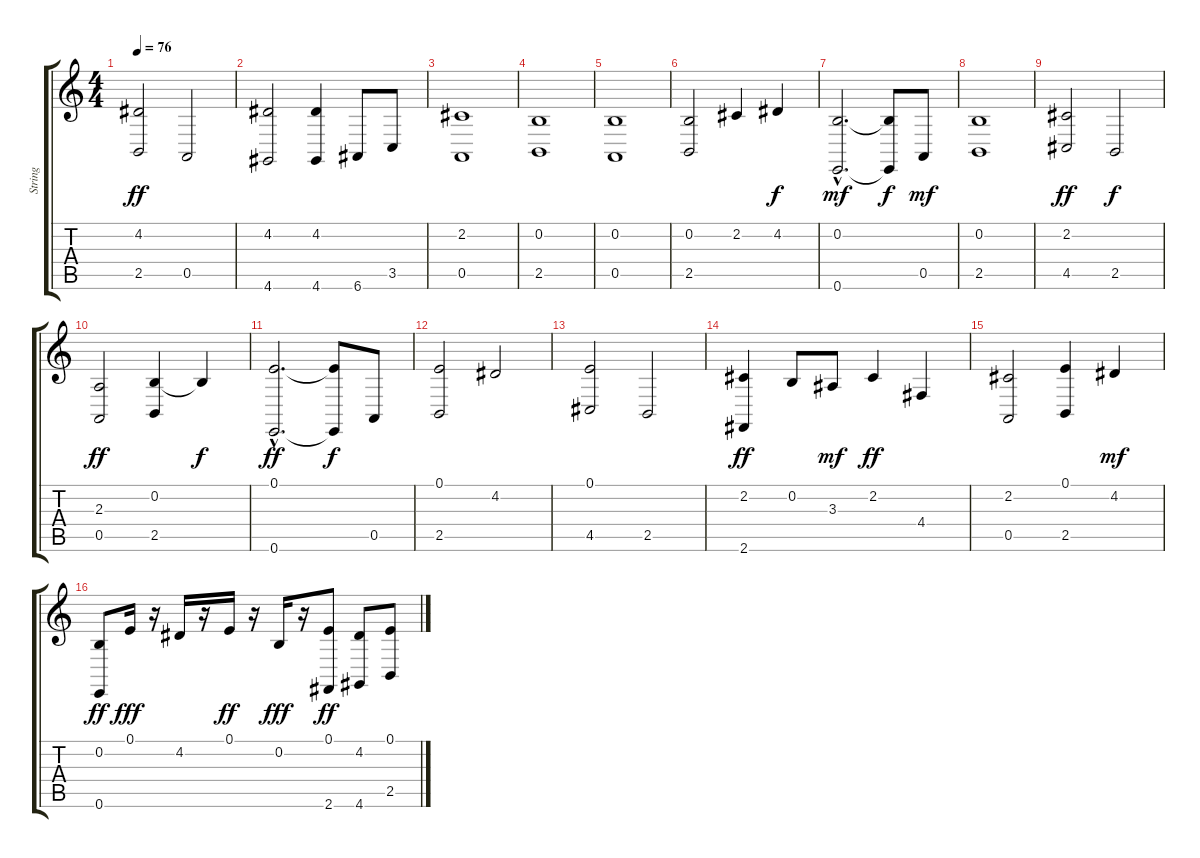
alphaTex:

\track ("String" "String") {instrument stringensemble1}
\staff {score tabs}
\tuning (E4 B3 G3 D3 A2 E2) {hide}
\ts (4 4)
\tempo 76
\clef g2
\ks c
(4.2 2.5).2{dy ff} 0.5.2 |
(4.2 4.6).2 (4.2 4.6).4 6.6.8 3.5.8 |
(2.2 0.5).1 |
(0.2 2.5).1 |
(0.2 0.5).1 |
(0.2 2.5).2 2.2.4 4.2.4{dy f} |
(0.2{hac} 0.6{hac}).2{d dy mf} (0.2{t} 0.6{t}).8{dy f} 0.5.8{dy mf} |
(0.2 2.5).1 |
(2.2 4.5).2{dy ff} 2.5.2{dy f} |
(2.3 0.5).2{dy ff} (0.2 2.5).4 0.2{t}.4{dy f} |
(0.1{hac} 0.6{hac}).2{d dy ff} (0.1{t} 0.6{t}).8{dy f} 0.5.8 |
(0.1 2.5).2 4.2.2 |
(0.1 4.5).2 2.5.2 |
(2.2 2.6).4{dy ff} 0.2.8 3.3.8{dy mf} 2.2.4{dy ff} 4.4.4 |
(2.2 0.5).2 (0.1 2.5).4 4.2.4{dy mf} |
(0.2 0.6).8{dy ff} 0.1.16{dy fff} r.16 4.2.16 r.16 0.1.16{dy ff} r.16 0.2.16{dy fff} r.16 (0.1 2.6).8{dy ff} (4.2 4.6).8 (0.1 2.5).8
